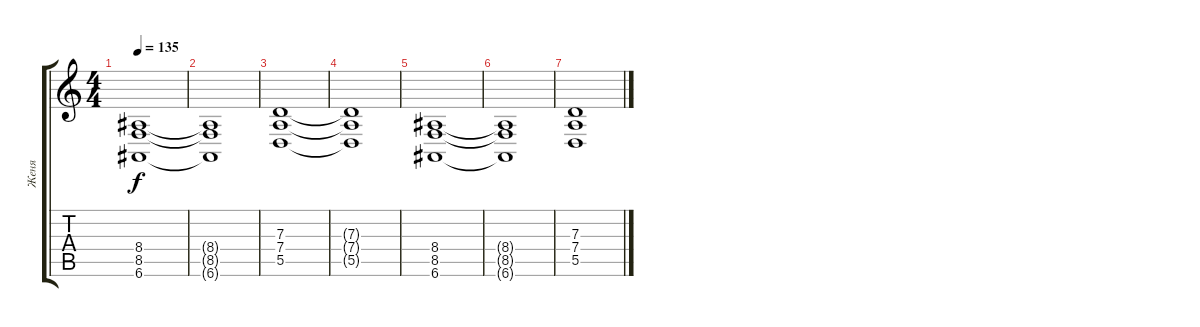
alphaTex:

\track ("Женя" "Женя") {instrument stringensemble1}
\staff {score tabs}
\tuning (E4 B3 G3 D3 A2 E2) {hide}
\ts (4 4)
\tempo 135
\clef g2
\ks c
(8.4 8.5 6.6).1{dy f} |
(8.4{t} 8.5{t} 6.6{t}).1 |
(7.3 7.4 5.5).1 |
(7.3{t} 7.4{t} 5.5{t}).1 |
(8.4 8.5 6.6).1 |
(8.4{t} 8.5{t} 6.6{t}).1 |
(7.3 7.4 5.5).1
